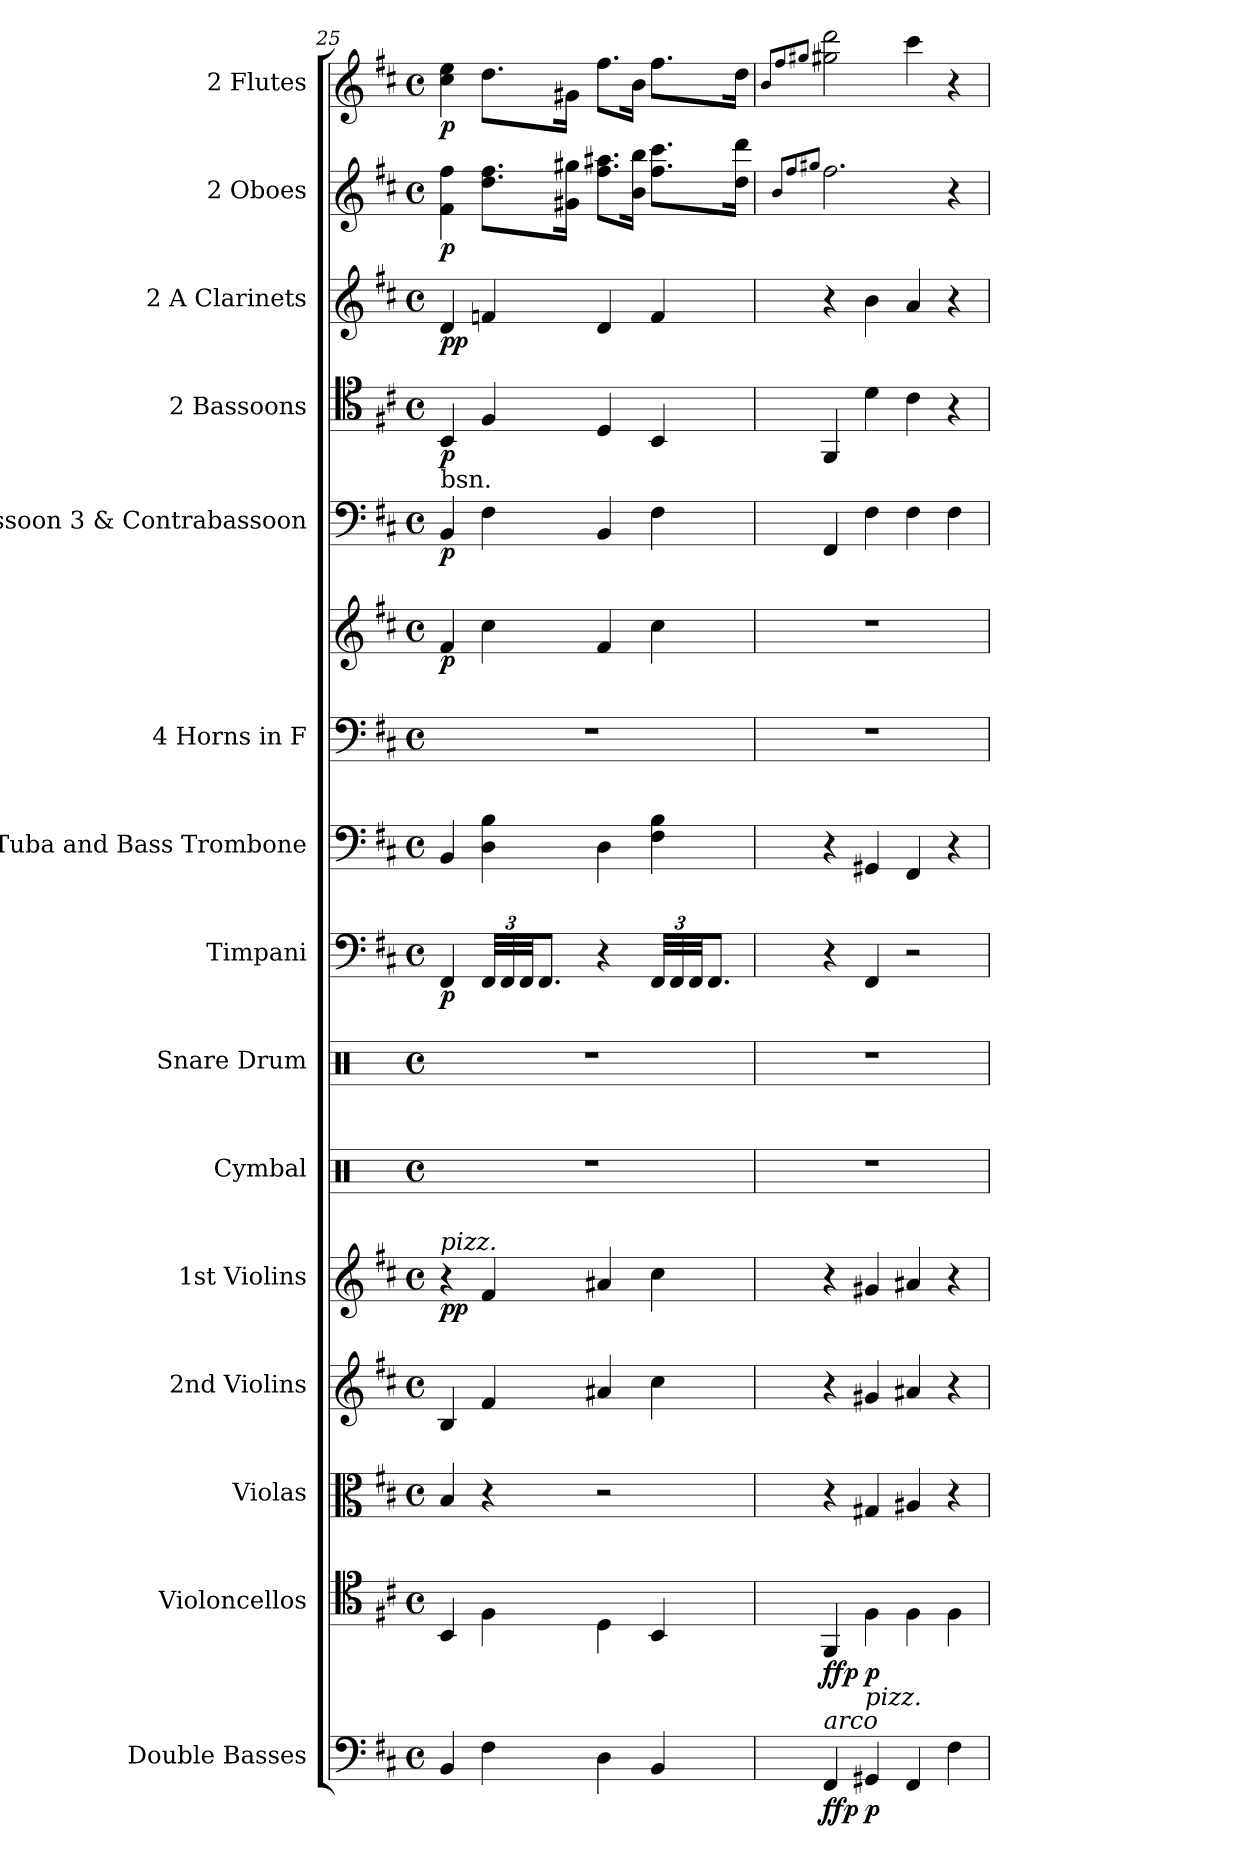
**kern	**dynam	**kern	**dynam	**kern	**kern	**kern	**dynam	**kern	**kern	**kern	**dynam	**kern	**kern	**kern	**dynam	**kern	**dynam	**kern	**dynam	**kern	**dynam	**kern	**dynam	**kern	**dynam
*part15	*part15	*part14	*part14	*part13	*part12	*part11	*part11	*part10	*part9	*part8	*part8	*part7	*part6	*part6	*part6	*part5	*part5	*part4	*part4	*part3	*part3	*part2	*part2	*part1	*part1
*staff16	*staff16	*staff15	*staff15	*staff14	*staff13	*staff12	*staff12	*staff11	*staff10	*staff9	*staff9	*staff8	*staff7	*staff6	*staff6/7	*staff5	*staff5	*staff4	*staff4	*staff3	*staff3	*staff2	*staff2	*staff1	*staff1
*I"Double Basses	*	*I"Violoncellos	*	*I"Violas	*I"2nd Violins	*I"1st Violins	*	*I"Cymbal	*I"Snare Drum	*I"Timpani	*	*I"Tuba and  Bass Trombone	*I"4 Horns in F	*	*	*I"Bassoon 3 &amp; Contrabassoon	*	*I"2 Bassoons	*	*I"2 A Clarinets	*	*I"2 Oboes	*	*I"2 Flutes	*
*	*	*	*	*	*	*	*	*I'Cym	*I'Sn Dr	*I'Timp	*	*I'Tba	*I'Hn	*	*	*I'Bsn	*	*I'Bsn	*	*I'Cl	*	*I'Ob	*	*I'Fl	*
*clefF4	*	*clefC4	*	*clefC3	*clefG2	*clefG2	*	*clefX	*clefX	*clefF4	*	*clefF4	*clefF4	*clefG2	*	*clefF4	*	*clefC4	*	*clefG2	*	*clefG2	*	*clefG2	*
*ITrd7c12	*	*	*	*	*	*	*	*	*	*	*	*	*ITrd4c7	*ITrd4c7	*	*	*	*	*	*ITrd2c3	*	*	*	*	*
*k[f#c#]	*	*k[f#c#]	*	*k[f#c#]	*k[f#c#]	*k[f#c#]	*	*k[]	*k[]	*k[f#c#]	*	*k[f#c#]	*k[f#]	*k[f#]	*	*k[f#c#]	*	*k[f#c#]	*	*k[f#c#g#d#a#]	*	*k[f#c#]	*	*k[f#c#]	*
*M4/4	*	*M4/4	*	*M4/4	*M4/4	*M4/4	*	*M4/4	*M4/4	*M4/4	*	*M4/4	*M4/4	*M4/4	*	*M4/4	*	*M4/4	*	*M4/4	*	*M4/4	*	*M4/4	*
*met(c)	*	*met(c)	*	*met(c)	*met(c)	*met(c)	*	*met(c)	*met(c)	*met(c)	*	*met(c)	*met(c)	*met(c)	*	*met(c)	*	*met(c)	*	*met(c)	*	*met(c)	*	*met(c)	*
=25	=25	=25	=25	=25	=25	=25	=25	=25	=25	=25	=25	=25	=25	=25	=25	=25	=25	=25	=25	=25	=25	=25	=25	=25	=25
!	!	!	!	!	!	!	!	!	!	!	!	!	!	!	!	!LO:TX:a:t=bsn.	!	!	!	!	!	!	!	!	!
!	!	!	!	!	!	!LO:TX:a:i:t=pizz.	!	!	!	!	!	!	!	!	!	!	!	!	!	!	!	!	!	!	!
!	!	!	!	!	!	!	!LO:DY:b	!	!	!	!	!	!	!	!	!	!	!	!	!	!	!	!	!	!
!	!	!	!	!	!	!	!LO:DY:n=1:b	!	!	!	!LO:DY:b	!	!	!	!LO:DY:b	!	!LO:DY:b	!	!LO:DY:b	!	!LO:DY:b	!	!	!	!
!	!	!	!	!	!	!	!	!	!	!	!	!	!	!	!	!	!	!	!	!	!LO:DY:n=1:b	!	!LO:DY:b	!	!LO:DY:b
4BBB/	.	4BB/	.	4B/	4B/	4r	p p	1r	1r	4FF#/	p	4BB/	1r	4B/	p	4BB/	p	4BB/	p	4B/	p p	4f#\ 4ff#\	p	4cc#\ 4ee\	p
*	*	*	*	*	*	*	*	*	*	*Xbrackettup	*	*	*	*	*	*	*	*	*	*	*	*	*	*	*
4FF#\	.	4F#\	.	4r	4f#/	4f#/	.	.	.	48FF#/LLL	.	4D\ 4B\	.	4f#\	.	4F#\	.	4F#/	.	4dn/	.	8.dd\ 8.ff#\L	.	8.dd\L	.
.	.	.	.	.	.	.	.	.	.	48FF#/	.	.	.	.	.	.	.	.	.	.	.	.	.	.	.
.	.	.	.	.	.	.	.	.	.	48FF#/JJ	.	.	.	.	.	.	.	.	.	.	.	.	.	.	.
.	.	.	.	.	.	.	.	.	.	8.FF#/J	.	.	.	.	.	.	.	.	.	.	.	.	.	.	.
.	.	.	.	.	.	.	.	.	.	.	.	.	.	.	.	.	.	.	.	.	.	16g#X\ 16gg#X\Jk	.	16g#X\Jk	.
4DD\	.	4D\	.	2r	4a#X/	4a#X/	.	.	.	4r	.	4D\	.	4B/	.	4BB/	.	4D/	.	4B/	.	8.ff#\ 8.aa#X\L	.	8.ff#\L	.
.	.	.	.	.	.	.	.	.	.	.	.	.	.	.	.	.	.	.	.	.	.	16b\ 16bb\Jk	.	16b\Jk	.
4BBB/	.	4BB/	.	.	4cc#\	4cc#\	.	.	.	48FF#/LLL	.	4F#\ 4B\	.	4f#\	.	4F#\	.	4BB/	.	4d/	.	8.ff#\ 8.ccc#\L	.	8.ff#\L	.
.	.	.	.	.	.	.	.	.	.	48FF#/	.	.	.	.	.	.	.	.	.	.	.	.	.	.	.
.	.	.	.	.	.	.	.	.	.	48FF#/JJ	.	.	.	.	.	.	.	.	.	.	.	.	.	.	.
.	.	.	.	.	.	.	.	.	.	8.FF#/J	.	.	.	.	.	.	.	.	.	.	.	.	.	.	.
.	.	.	.	.	.	.	.	.	.	.	.	.	.	.	.	.	.	.	.	.	.	16dd\ 16ddd\Jk	.	16dd\Jk	.
=26	=26	=26	=26	=26	=26	=26	=26	=26	=26	=26	=26	=26	=26	=26	=26	=26	=26	=26	=26	=26	=26	=26	=26	=26	=26
.	.	.	.	.	.	.	.	.	.	.	.	.	.	.	.	.	.	.	.	.	.	8qb/L	.	8qb/L	.
.	.	.	.	.	.	.	.	.	.	.	.	.	.	.	.	.	.	.	.	.	.	8qff#/	.	8qff#/	.
.	.	.	.	.	.	.	.	.	.	.	.	.	.	.	.	.	.	.	.	.	.	8qgg#X/J	.	8qgg#X/J	.
!LO:TX:a:i:t=arco	!	!	!	!	!	!	!	!	!	!	!	!	!	!	!	!	!	!	!	!	!	!	!	!	!
!	!LO:DY:b	!	!	!	!	!	!	!	!	!	!	!	!	!	!	!	!	!	!	!	!	!	!	!	!
!	!LO:DY:n=1:b	!	!LO:DY:b	!	!	!	!	!	!	!	!	!	!	!	!	!	!	!	!	!	!	!	!	!	!
!	!	!	!LO:DY:n=1:b	!	!	!	!	!	!	!	!	!	!	!	!	!	!	!	!	!	!	!	!	!	!
4FFF#/	f fp	4FF#/	f fp	4r	4r	4r	.	1r	1r	4r	.	4r	1r	1r	.	4FF#/	.	4FF#/	.	4r	.	2.ff#\	.	2gg#\ 2ddd\	.
!LO:TX:a:i:t=pizz.	!	!	!	!	!	!	!	!	!	!	!	!	!	!	!	!	!	!	!	!	!	!	!	!	!
!	!LO:DY:n=2:b	!	!LO:DY:n=2:b	!	!	!	!	!	!	!	!	!	!	!	!	!	!	!	!	!	!	!	!	!	!
4GGG#X/	p	4F#\	p	4G#X/	4g#X/	4g#X/	.	.	.	4FF#/	.	4GG#X/	.	.	.	4F#\	.	4d\	.	4g#\	.	.	.	.	.
4FFF#/	.	4F#\	.	4A#X/	4a#X/	4a#X/	.	.	.	2r	.	4FF#/	.	.	.	4F#\	.	4c#\	.	4f#/	.	.	.	4ccc#\	.
4FF#\	.	4F#\	.	4r	4r	4r	.	.	.	.	.	4r	.	.	.	4F#\	.	4r	.	4r	.	4r	.	4r	.
=	=	=	=	=	=	=	=	=	=	=	=	=	=	=	=	=	=	=	=	=	=	=	=	=	=
*-	*-	*-	*-	*-	*-	*-	*-	*-	*-	*-	*-	*-	*-	*-	*-	*-	*-	*-	*-	*-	*-	*-	*-	*-	*-
